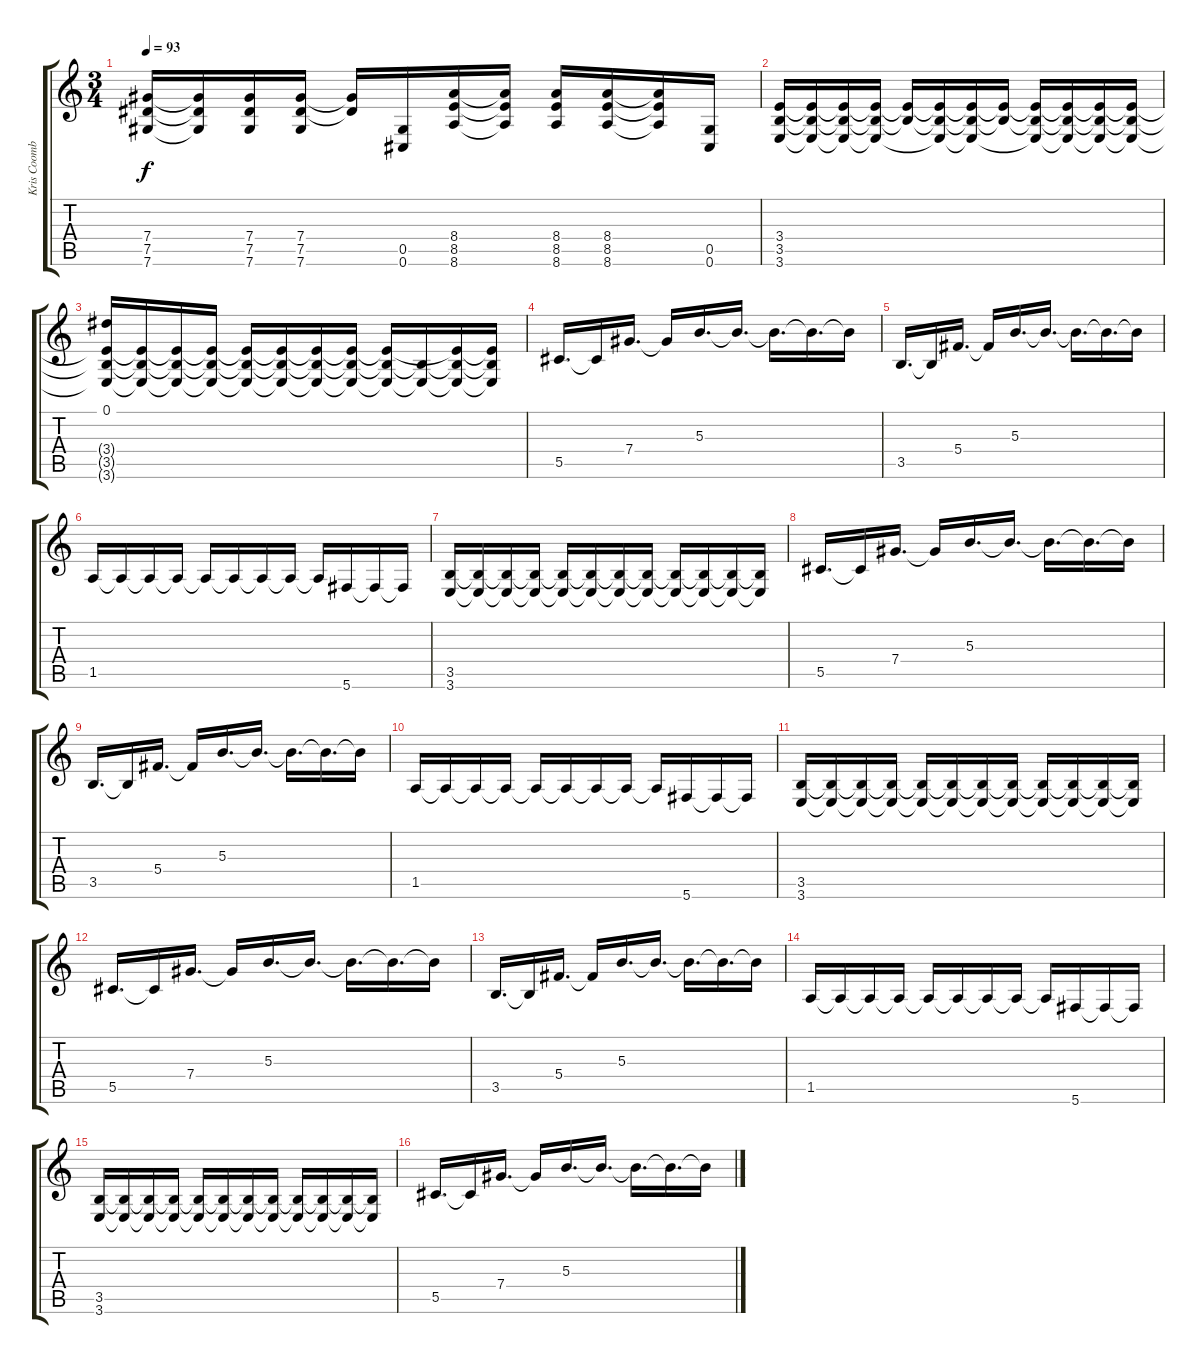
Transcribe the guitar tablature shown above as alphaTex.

\track ("Kris Coombs" "Kris Coomb") {instrument distortionguitar}
\staff {score tabs}
\tuning (Eb4 Bb3 Gb3 Db3 Ab2 Db2) {hide}
\ts (3 4)
\tempo 93
\clef g2
\ks c
(7.4 7.5 7.6).16{dy f} (7.4{t} 7.5{t} 7.6{t}).16 (7.4 7.5 7.6).16 (7.4 7.5 7.6).16 (7.4{t} 7.5{t}).16 (0.5 0.6).16 (8.4 8.5 8.6).16 (8.4{t} 8.5{t} 8.6{t}).16 (8.4 8.5 8.6).16 (8.4 8.5 8.6).16 (8.4{t} 8.5{t} 8.6{t}).16 (0.5 0.6).16 |
(3.4 3.5 3.6).16 (3.4{t} 3.5{t} 3.6{t}).16 (3.4{t} 3.5{t} 3.6{t}).16 (3.4{t} 3.5{t} 3.6{t}).16 (3.4{t} 3.5{t}).16 (3.4{t} 3.5{t} 3.6{t}).16 (3.4{t} 3.5{t} 3.6{t}).16 (3.4{t} 3.5{t}).16 (3.4{t} 3.5{t} 3.6{t}).16 (3.4{t} 3.5{t} 3.6{t}).16 (3.4{t} 3.5{t} 3.6{t}).16 (3.4{t} 3.5{t} 3.6{t}).16 |
(0.1 3.4{t} 3.5{t} 3.6{t}).16 (3.4{t} 3.5{t} 3.6{t}).16 (3.4{t} 3.5{t} 3.6{t}).16 (3.4{t} 3.5{t} 3.6{t}).16 (3.4{t} 3.5{t} 3.6{t}).16 (3.4{t} 3.5{t} 3.6{t}).16 (3.4{t} 3.5{t} 3.6{t}).16 (3.4{t} 3.5{t} 3.6{t}).16 (3.4{t} 3.5{t} 3.6{t}).16 (3.5{t} 3.6{t}).16 (3.4{t} 3.5{t} 3.6{t}).16 (3.4{t} 3.5{t} 3.6{t}).16 |
5.5.16{d} 5.5{t}.16 7.4.16{d} 7.4{t}.16 5.3.16{d} 5.3{t}.16{d} 5.3{t}.16{d} 5.3{t}.16{d} 5.3{t}.16 |
3.5.16{d} 3.5{t}.16 5.4.16{d} 5.4{t}.16 5.3.16{d} 5.3{t}.16{d} 5.3{t}.16{d} 5.3{t}.16{d} 5.3{t}.16 |
1.5.16 1.5{t}.16 1.5{t}.16 1.5{t}.16 1.5{t}.16 1.5{t}.16 1.5{t}.16 1.5{t}.16 1.5{t}.16 5.6.16 5.6{t}.16 5.6{t}.16 |
(3.5 3.6).16 (3.5{t} 3.6{t}).16 (3.5{t} 3.6{t}).16 (3.5{t} 3.6{t}).16 (3.5{t} 3.6{t}).16 (3.5{t} 3.6{t}).16 (3.5{t} 3.6{t}).16 (3.5{t} 3.6{t}).16 (3.5{t} 3.6{t}).16 (3.5{t} 3.6{t}).16 (3.5{t} 3.6{t}).16 (3.5{t} 3.6{t}).16 |
5.5.16{d} 5.5{t}.16 7.4.16{d} 7.4{t}.16 5.3.16{d} 5.3{t}.16{d} 5.3{t}.16{d} 5.3{t}.16{d} 5.3{t}.16 |
3.5.16{d} 3.5{t}.16 5.4.16{d} 5.4{t}.16 5.3.16{d} 5.3{t}.16{d} 5.3{t}.16{d} 5.3{t}.16{d} 5.3{t}.16 |
1.5.16 1.5{t}.16 1.5{t}.16 1.5{t}.16 1.5{t}.16 1.5{t}.16 1.5{t}.16 1.5{t}.16 1.5{t}.16 5.6.16 5.6{t}.16 5.6{t}.16 |
(3.5 3.6).16 (3.5{t} 3.6{t}).16 (3.5{t} 3.6{t}).16 (3.5{t} 3.6{t}).16 (3.5{t} 3.6{t}).16 (3.5{t} 3.6{t}).16 (3.5{t} 3.6{t}).16 (3.5{t} 3.6{t}).16 (3.5{t} 3.6{t}).16 (3.5{t} 3.6{t}).16 (3.5{t} 3.6{t}).16 (3.5{t} 3.6{t}).16 |
5.5.16{d} 5.5{t}.16 7.4.16{d} 7.4{t}.16 5.3.16{d} 5.3{t}.16{d} 5.3{t}.16{d} 5.3{t}.16{d} 5.3{t}.16 |
3.5.16{d} 3.5{t}.16 5.4.16{d} 5.4{t}.16 5.3.16{d} 5.3{t}.16{d} 5.3{t}.16{d} 5.3{t}.16{d} 5.3{t}.16 |
1.5.16 1.5{t}.16 1.5{t}.16 1.5{t}.16 1.5{t}.16 1.5{t}.16 1.5{t}.16 1.5{t}.16 1.5{t}.16 5.6.16 5.6{t}.16 5.6{t}.16 |
(3.5 3.6).16 (3.5{t} 3.6{t}).16 (3.5{t} 3.6{t}).16 (3.5{t} 3.6{t}).16 (3.5{t} 3.6{t}).16 (3.5{t} 3.6{t}).16 (3.5{t} 3.6{t}).16 (3.5{t} 3.6{t}).16 (3.5{t} 3.6{t}).16 (3.5{t} 3.6{t}).16 (3.5{t} 3.6{t}).16 (3.5{t} 3.6{t}).16 |
5.5.16{d} 5.5{t}.16 7.4.16{d} 7.4{t}.16 5.3.16{d} 5.3{t}.16{d} 5.3{t}.16{d} 5.3{t}.16{d} 5.3{t}.16
